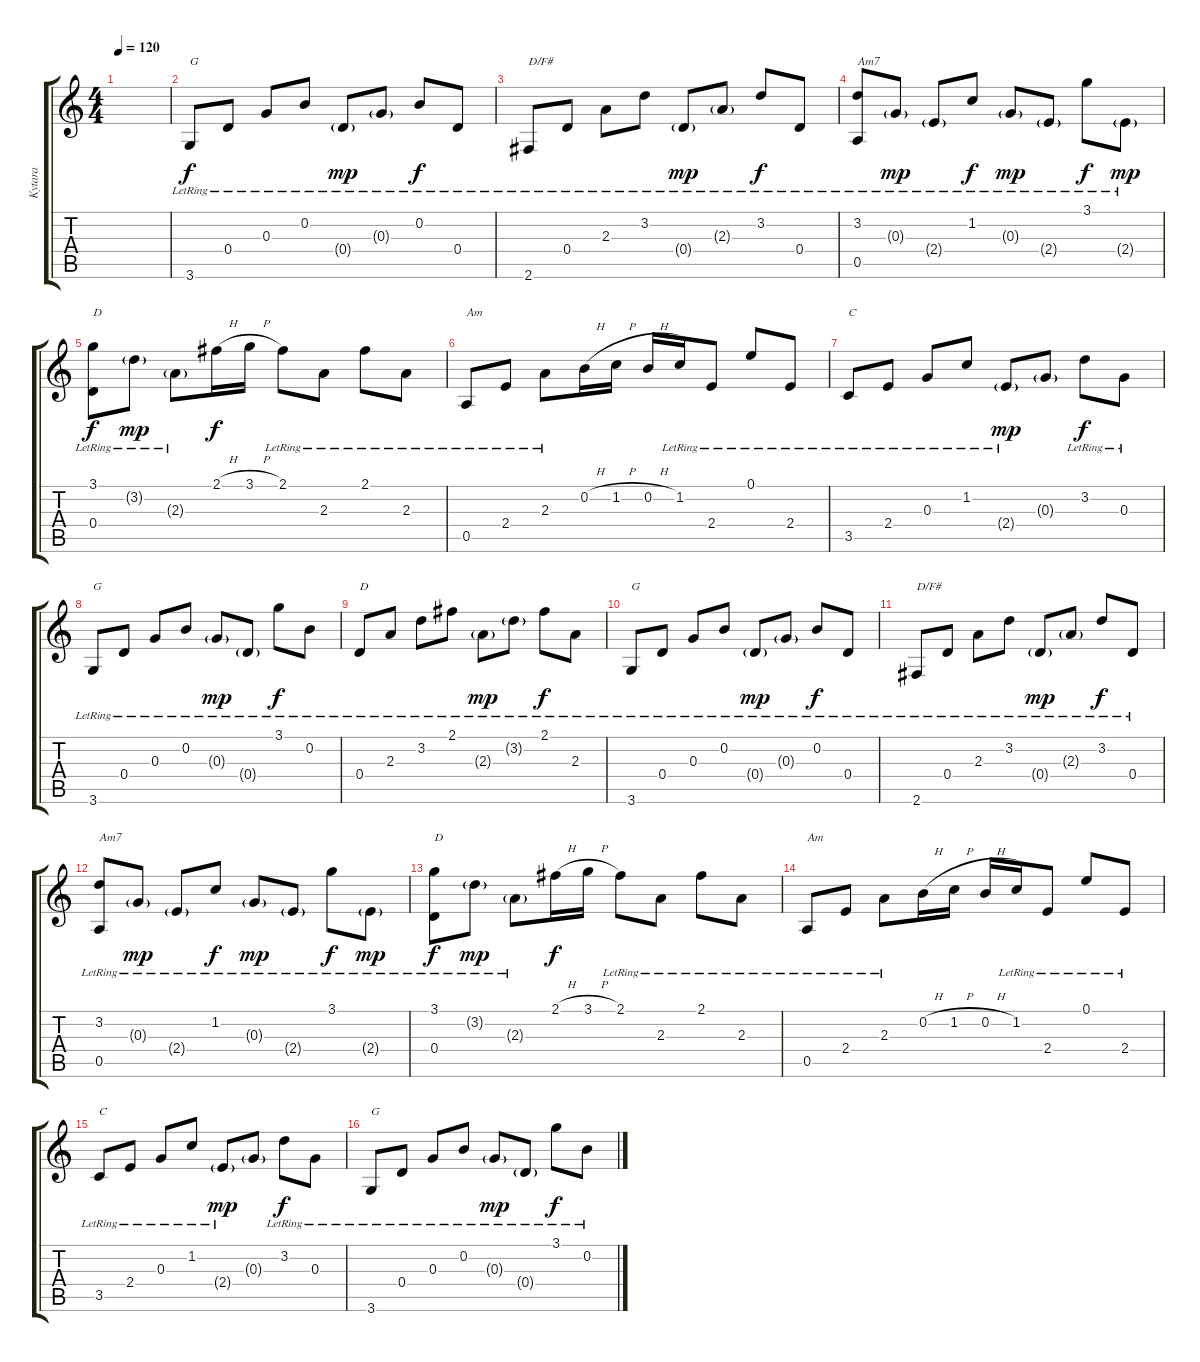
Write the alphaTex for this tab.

\track ("Kytara" "Kytara") {instrument acousticguitarnylon}
\staff {score tabs}
\tuning (E4 B3 G3 D3 A2 E2) {hide}
\ts (4 4)
\tempo 120
\clef g2
\ks c
|
3.6{lr}.8{txt "G"} 0.4{lr}.8 0.3{lr}.8 0.2{lr}.8 0.4{g lr}.8{dy mp} 0.3{g lr}.8 0.2{lr}.8{dy f} 0.4{lr}.8 |
2.6{lr}.8{txt "D/F#"} 0.4{lr}.8 2.3{lr}.8 3.2{lr}.8 0.4{g lr}.8{dy mp} 2.3{g lr}.8 3.2{lr}.8{dy f} 0.4{lr}.8 |
(3.2{lr} 0.5{lr}).8{txt "Am7"} 0.3{g lr}.8{dy mp} 2.4{g lr}.8 1.2{lr}.8{dy f} 0.3{g lr}.8{dy mp} 2.4{g lr}.8 3.1{lr}.8{dy f} 2.4{g lr}.8{dy mp} |
(3.1{lr} 0.4{lr}).8{txt "D" dy f} 3.2{g lr}.8{dy mp} 2.3{g lr}.8 2.1{h}.16{dy f} 3.1{h}.16 2.1{lr}.8 2.3{lr}.8 2.1{lr}.8 2.3{lr}.8 |
0.5{lr}.8{txt "Am"} 2.4{lr}.8 2.3{lr}.8 0.2{h}.16 1.2{h}.16 0.2{h}.16 1.2{lr}.16 2.4{lr}.8 0.1{lr}.8 2.4{lr}.8 |
3.5{lr}.8{txt "C"} 2.4{lr}.8 0.3{lr}.8 1.2{lr}.8 2.4{g lr}.8{dy mp} 0.3{g}.8 3.2{lr}.8{dy f} 0.3{lr}.8 |
3.6{lr}.8{txt "G"} 0.4{lr}.8 0.3{lr}.8 0.2{lr}.8 0.3{g lr}.8{dy mp} 0.4{g lr}.8 3.1{lr}.8{dy f} 0.2{lr}.8 |
0.4{lr}.8{txt "D"} 2.3{lr}.8 3.2{lr}.8 2.1{lr}.8 2.3{g lr}.8{dy mp} 3.2{g lr}.8 2.1{lr}.8{dy f} 2.3{lr}.8 |
3.6{lr}.8{txt "G"} 0.4{lr}.8 0.3{lr}.8 0.2{lr}.8 0.4{g lr}.8{dy mp} 0.3{g lr}.8 0.2{lr}.8{dy f} 0.4{lr}.8 |
2.6{lr}.8{txt "D/F#"} 0.4{lr}.8 2.3{lr}.8 3.2{lr}.8 0.4{g lr}.8{dy mp} 2.3{g lr}.8 3.2{lr}.8{dy f} 0.4{lr}.8 |
(3.2{lr} 0.5{lr}).8{txt "Am7"} 0.3{g lr}.8{dy mp} 2.4{g lr}.8 1.2{lr}.8{dy f} 0.3{g lr}.8{dy mp} 2.4{g lr}.8 3.1{lr}.8{dy f} 2.4{g lr}.8{dy mp} |
(3.1{lr} 0.4{lr}).8{txt "D" dy f} 3.2{g lr}.8{dy mp} 2.3{g lr}.8 2.1{h}.16{dy f} 3.1{h}.16 2.1{lr}.8 2.3{lr}.8 2.1{lr}.8 2.3{lr}.8 |
0.5{lr}.8{txt "Am"} 2.4{lr}.8 2.3{lr}.8 0.2{h}.16 1.2{h}.16 0.2{h}.16 1.2{lr}.16 2.4{lr}.8 0.1{lr}.8 2.4{lr}.8 |
3.5{lr}.8{txt "C"} 2.4{lr}.8 0.3{lr}.8 1.2{lr}.8 2.4{g lr}.8{dy mp} 0.3{g}.8 3.2{lr}.8{dy f} 0.3{lr}.8 |
3.6{lr}.8{txt "G"} 0.4{lr}.8 0.3{lr}.8 0.2{lr}.8 0.3{g lr}.8{dy mp} 0.4{g lr}.8 3.1{lr}.8{dy f} 0.2{lr}.8
